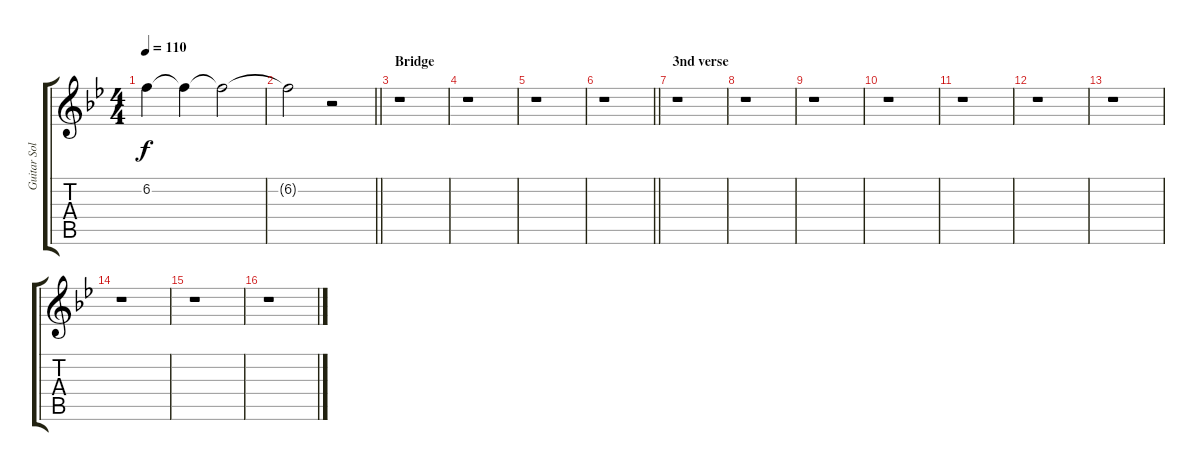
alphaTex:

\track ("Guitar Solo" "Guitar Sol") {instrument overdrivenguitar}
\staff {score tabs}
\tuning (E4 B3 G3 D3 A2 E2) {hide}
\ts (4 4)
\tempo 110
\clef g2
\ks bb
6.2{t}.4{dy f} 6.2{t}.4 6.2{t}.2 |
\barLineRight lightlight
6.2{t}.2 r.2 |
\section ("" "Bridge")
r.1 |
r.1 |
r.1 |
\barLineRight lightlight
r.1 |
\section ("" "3nd verse")
r.1 |
r.1 |
r.1 |
r.1 |
r.1 |
r.1 |
r.1 |
r.1 |
r.1 |
r.1
